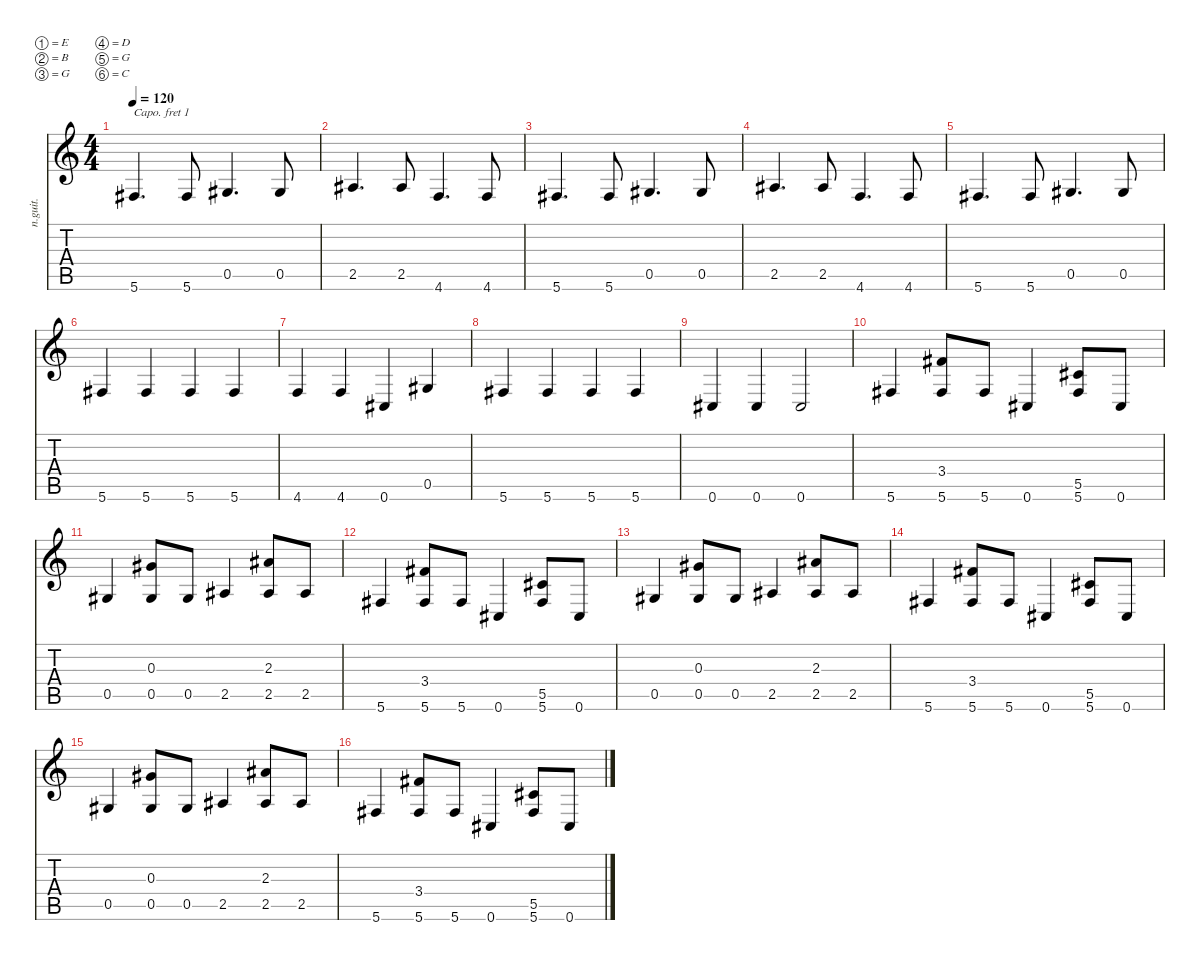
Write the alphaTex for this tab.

\defaultSystemsLayout 4
\hideDynamics
\bracketExtendMode nobrackets
\otherSystemsTrackNameOrientation horizontal
\track ("Guitar 3 (bass)" "n.guit.") {defaultSystemsLayout 6 instrument acousticguitarnylon}
\staff {score tabs}
\capo 1
\tuning (E4 B3 G3 D3 G2 C2)
\ts (4 4)
\tempo 120
\clef g2
\ks c
5.6.4{d dy mf} 5.6.8{dy mp} 0.5.4{d dy mf} 0.5.8{dy mp} |
2.5.4{d dy mf} 2.5.8{dy mp} 4.6.4{d dy mf} 4.6.8{dy mp} |
5.6.4{d dy mf} 5.6.8{dy mp} 0.5.4{d dy mf} 0.5.8{dy mp} |
2.5.4{d dy mf} 2.5.8{dy mp} 4.6.4{d dy mf} 4.6.8{dy mp} |
5.6.4{d dy mf} 5.6.8{dy mp} 0.5.4{d dy mf} 0.5.8{dy mp} |
5.6.4{dy mf} 5.6.4 5.6.4 5.6.4 |
4.6.4 4.6.4 0.6.4 0.5.4 |
5.6.4 5.6.4 5.6.4 5.6.4 |
0.6.4 0.6.4 0.6.2 |
5.6.4 (3.4 5.6).8 5.6.8 0.6.4 (5.6 5.5).8 0.6.8 |
0.5.4 (0.5 0.3).8 0.5.8 2.5.4 (2.5 2.3).8 2.5.8 |
5.6.4 (3.4 5.6).8 5.6.8 0.6.4 (5.6 5.5).8 0.6.8 |
0.5.4 (0.5 0.3).8 0.5.8 2.5.4 (2.5 2.3).8 2.5.8 |
5.6.4 (3.4 5.6).8 5.6.8 0.6.4 (5.6 5.5).8 0.6.8 |
0.5.4 (0.5 0.3).8 0.5.8 2.5.4 (2.5 2.3).8 2.5.8 |
5.6.4 (3.4 5.6).8 5.6.8 0.6.4 (5.6 5.5).8 0.6.8
